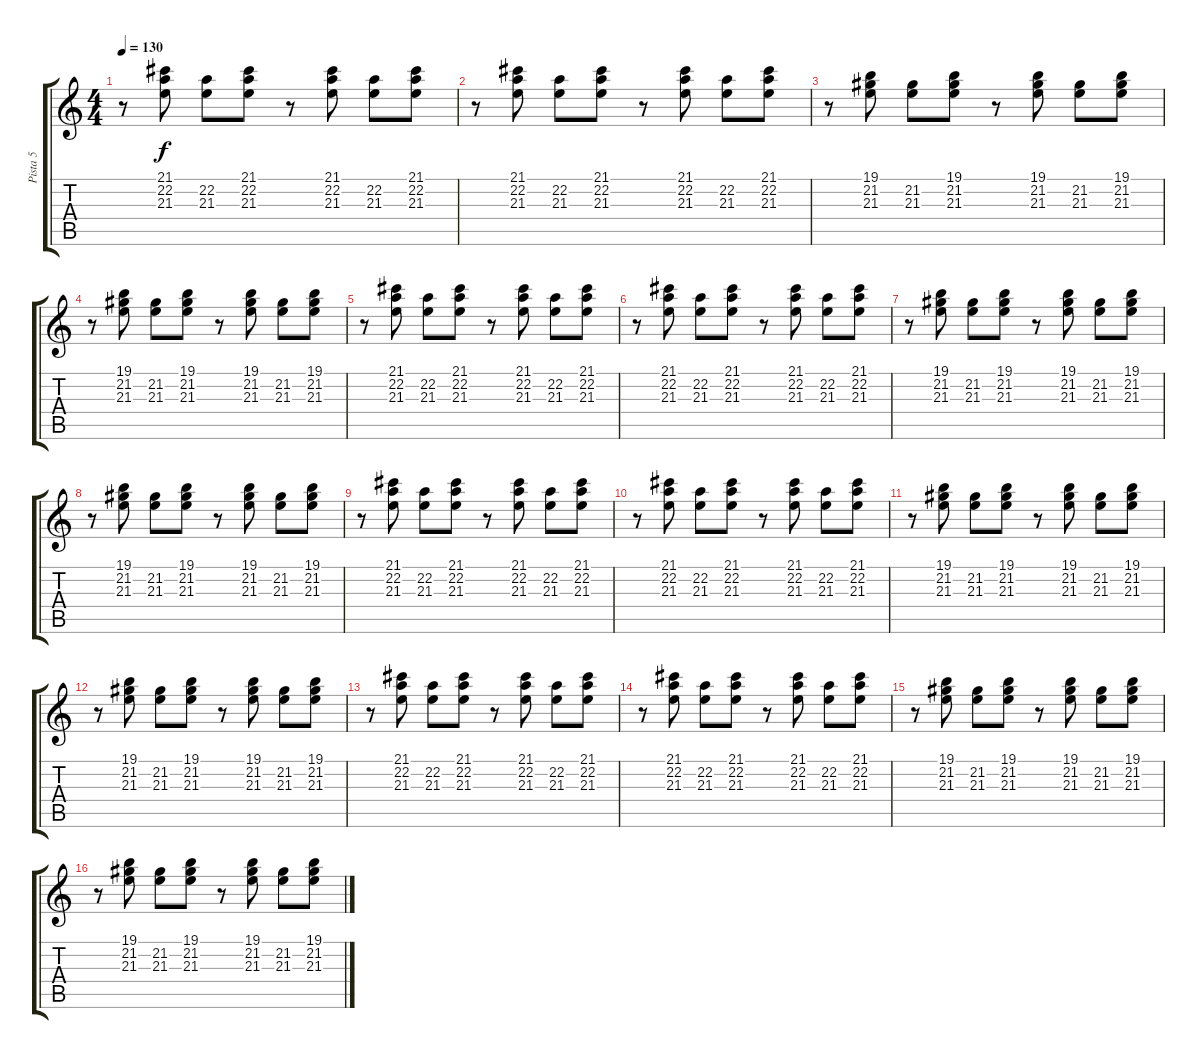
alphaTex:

\track ("Pista 5" "Pista 5") {instrument acousticgrandpiano}
\staff {score tabs}
\tuning (E4 B3 G3 D3 A2 E2) {hide}
\ts (4 4)
\tempo 130
\clef g2
\ks c
r.8{dy f} (21.1 22.2 21.3).8 (22.2 21.3).8 (21.1 22.2 21.3).8 r.8 (21.1 22.2 21.3).8 (22.2 21.3).8 (21.1 22.2 21.3).8 |
r.8 (21.1 22.2 21.3).8 (22.2 21.3).8 (21.1 22.2 21.3).8 r.8 (21.1 22.2 21.3).8 (22.2 21.3).8 (21.1 22.2 21.3).8 |
r.8 (19.1 21.2 21.3).8 (21.2 21.3).8 (19.1 21.2 21.3).8 r.8 (19.1 21.2 21.3).8 (21.2 21.3).8 (19.1 21.2 21.3).8 |
r.8 (19.1 21.2 21.3).8 (21.2 21.3).8 (19.1 21.2 21.3).8 r.8 (19.1 21.2 21.3).8 (21.2 21.3).8 (19.1 21.2 21.3).8 |
r.8 (21.1 22.2 21.3).8 (22.2 21.3).8 (21.1 22.2 21.3).8 r.8 (21.1 22.2 21.3).8 (22.2 21.3).8 (21.1 22.2 21.3).8 |
r.8 (21.1 22.2 21.3).8 (22.2 21.3).8 (21.1 22.2 21.3).8 r.8 (21.1 22.2 21.3).8 (22.2 21.3).8 (21.1 22.2 21.3).8 |
r.8 (19.1 21.2 21.3).8 (21.2 21.3).8 (19.1 21.2 21.3).8 r.8 (19.1 21.2 21.3).8 (21.2 21.3).8 (19.1 21.2 21.3).8 |
r.8 (19.1 21.2 21.3).8 (21.2 21.3).8 (19.1 21.2 21.3).8 r.8 (19.1 21.2 21.3).8 (21.2 21.3).8 (19.1 21.2 21.3).8 |
r.8 (21.1 22.2 21.3).8 (22.2 21.3).8 (21.1 22.2 21.3).8 r.8 (21.1 22.2 21.3).8 (22.2 21.3).8 (21.1 22.2 21.3).8 |
r.8 (21.1 22.2 21.3).8 (22.2 21.3).8 (21.1 22.2 21.3).8 r.8 (21.1 22.2 21.3).8 (22.2 21.3).8 (21.1 22.2 21.3).8 |
r.8 (19.1 21.2 21.3).8 (21.2 21.3).8 (19.1 21.2 21.3).8 r.8 (19.1 21.2 21.3).8 (21.2 21.3).8 (19.1 21.2 21.3).8 |
r.8 (19.1 21.2 21.3).8 (21.2 21.3).8 (19.1 21.2 21.3).8 r.8 (19.1 21.2 21.3).8 (21.2 21.3).8 (19.1 21.2 21.3).8 |
r.8 (21.1 22.2 21.3).8 (22.2 21.3).8 (21.1 22.2 21.3).8 r.8 (21.1 22.2 21.3).8 (22.2 21.3).8 (21.1 22.2 21.3).8 |
r.8 (21.1 22.2 21.3).8 (22.2 21.3).8 (21.1 22.2 21.3).8 r.8 (21.1 22.2 21.3).8 (22.2 21.3).8 (21.1 22.2 21.3).8 |
r.8 (19.1 21.2 21.3).8 (21.2 21.3).8 (19.1 21.2 21.3).8 r.8 (19.1 21.2 21.3).8 (21.2 21.3).8 (19.1 21.2 21.3).8 |
r.8 (19.1 21.2 21.3).8 (21.2 21.3).8 (19.1 21.2 21.3).8 r.8 (19.1 21.2 21.3).8 (21.2 21.3).8 (19.1 21.2 21.3).8
